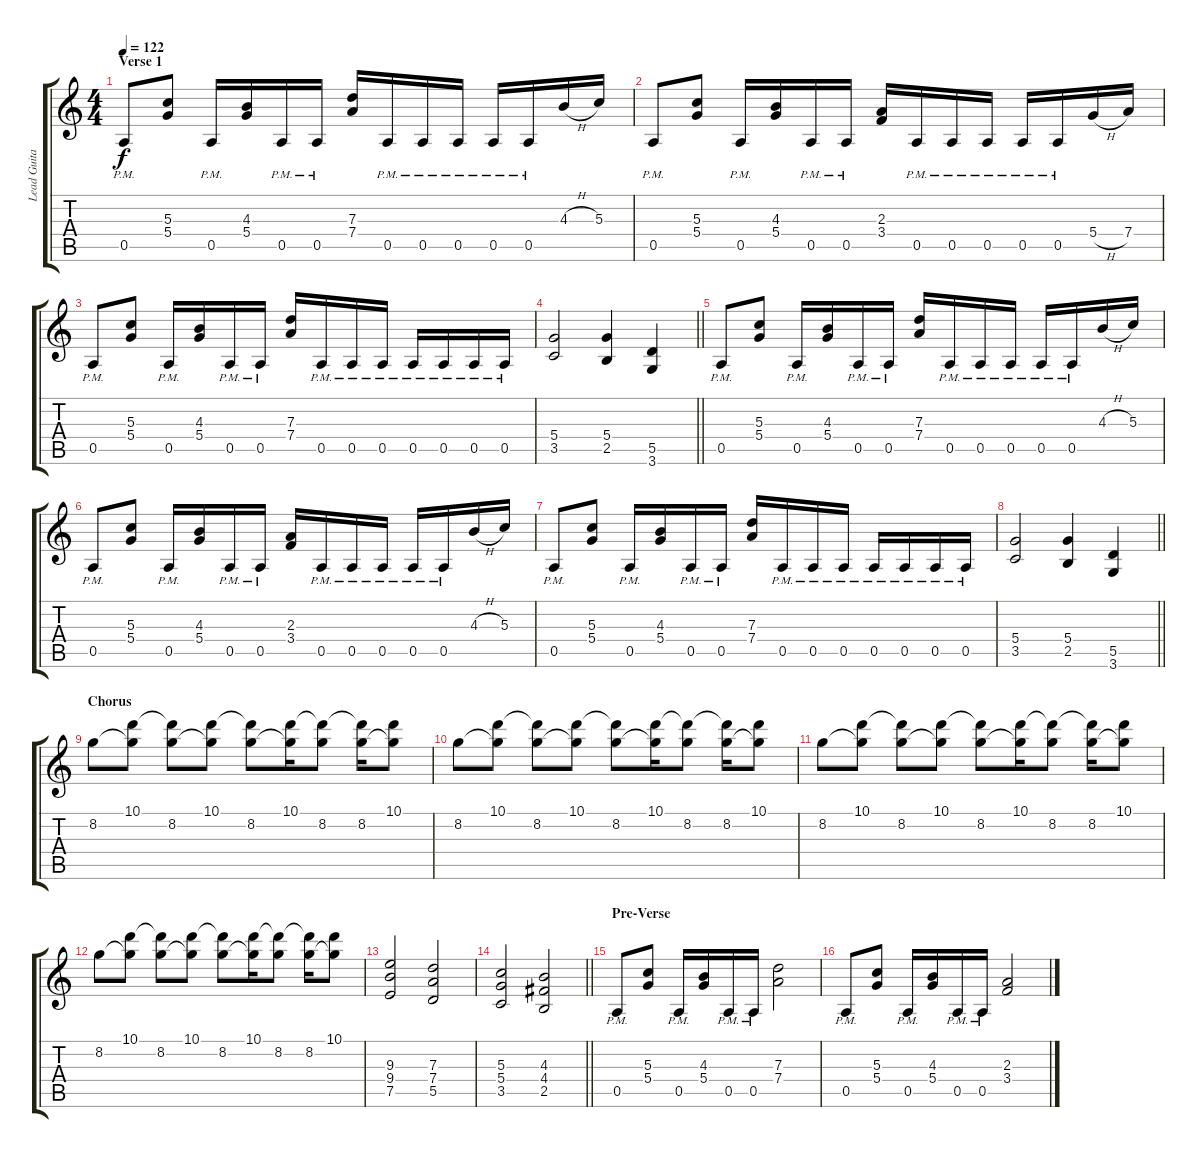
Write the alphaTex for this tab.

\track ("Lead Guitar" "Lead Guita") {instrument distortionguitar}
\staff {score tabs}
\tuning (E4 B3 G3 D3 A2 E2) {hide}
\ts (4 4)
\section ("" "Verse 1")
\tempo 122
\clef g2
\ks c
0.5{pm}.8{dy f} (5.3 5.4).8 0.5{pm}.16 (4.3 5.4).16 0.5{pm}.16 0.5{pm}.16 (7.3 7.4).16 0.5{pm}.16 0.5{pm}.16 0.5{pm}.16 0.5{pm}.16 0.5{pm}.16 4.3{h}.16 5.3.16 |
0.5{pm}.8 (5.3 5.4).8 0.5{pm}.16 (4.3 5.4).16 0.5{pm}.16 0.5{pm}.16 (2.3 3.4).16 0.5{pm}.16 0.5{pm}.16 0.5{pm}.16 0.5{pm}.16 0.5{pm}.16 5.4{h}.16 7.4.16 |
0.5{pm}.8 (5.3 5.4).8 0.5{pm}.16 (4.3 5.4).16 0.5{pm}.16 0.5{pm}.16 (7.3 7.4).16 0.5{pm}.16 0.5{pm}.16 0.5{pm}.16 0.5{pm}.16 0.5{pm}.16 0.5{pm}.16 0.5{pm}.16 |
\barLineRight lightlight
(5.4 3.5).2 (5.4 2.5).4 (5.5 3.6).4 |
0.5{pm}.8 (5.3 5.4).8 0.5{pm}.16 (4.3 5.4).16 0.5{pm}.16 0.5{pm}.16 (7.3 7.4).16 0.5{pm}.16 0.5{pm}.16 0.5{pm}.16 0.5{pm}.16 0.5{pm}.16 4.3{h}.16 5.3.16 |
0.5{pm}.8 (5.3 5.4).8 0.5{pm}.16 (4.3 5.4).16 0.5{pm}.16 0.5{pm}.16 (2.3 3.4).16 0.5{pm}.16 0.5{pm}.16 0.5{pm}.16 0.5{pm}.16 0.5{pm}.16 4.3{h}.16 5.3.16 |
0.5{pm}.8 (5.3 5.4).8 0.5{pm}.16 (4.3 5.4).16 0.5{pm}.16 0.5{pm}.16 (7.3 7.4).16 0.5{pm}.16 0.5{pm}.16 0.5{pm}.16 0.5{pm}.16 0.5{pm}.16 0.5{pm}.16 0.5{pm}.16 |
\barLineRight lightlight
(5.4 3.5).2 (5.4 2.5).4 (5.5 3.6).4 |
\section ("" "Chorus")
8.2.8 (10.1 8.2{t}).8 (10.1{t} 8.2).8 (10.1 8.2{t}).8 (10.1{t} 8.2).8 (10.1 8.2{t}).16 (10.1{t} 8.2).8 (10.1{t} 8.2).16 (10.1 8.2{t}).8 |
8.2.8 (10.1 8.2{t}).8 (10.1{t} 8.2).8 (10.1 8.2{t}).8 (10.1{t} 8.2).8 (10.1 8.2{t}).16 (10.1{t} 8.2).8 (10.1{t} 8.2).16 (10.1 8.2{t}).8 |
8.2.8 (10.1 8.2{t}).8 (10.1{t} 8.2).8 (10.1 8.2{t}).8 (10.1{t} 8.2).8 (10.1 8.2{t}).16 (10.1{t} 8.2).8 (10.1{t} 8.2).16 (10.1 8.2{t}).8 |
8.2.8 (10.1 8.2{t}).8 (10.1{t} 8.2).8 (10.1 8.2{t}).8 (10.1{t} 8.2).8 (10.1 8.2{t}).16 (10.1{t} 8.2).8 (10.1{t} 8.2).16 (10.1 8.2{t}).8 |
(9.3 9.4 7.5).2 (7.3 7.4 5.5).2 |
\barLineRight lightlight
(5.3 5.4 3.5).2 (4.3 4.4 2.5).2 |
\section ("" "Pre-Verse")
0.5{pm}.8 (5.3 5.4).8 0.5{pm}.16 (4.3 5.4).16 0.5{pm}.16 0.5{pm}.16 (7.3 7.4).2 |
0.5{pm}.8 (5.3 5.4).8 0.5{pm}.16 (4.3 5.4).16 0.5{pm}.16 0.5{pm}.16 (2.3 3.4).2
